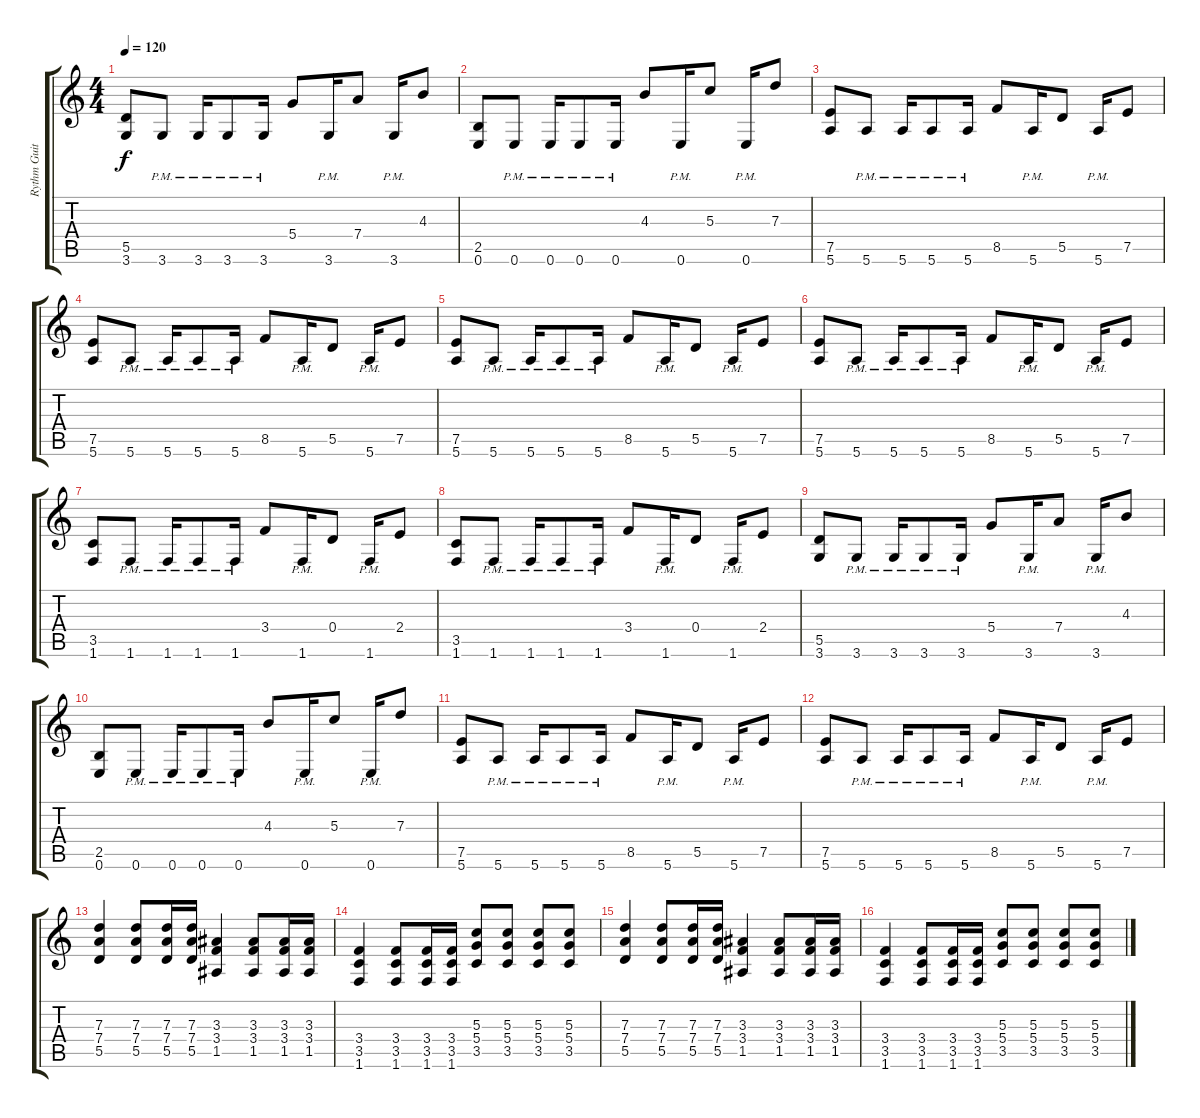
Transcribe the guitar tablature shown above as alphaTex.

\track ("Rythm Guitar" "Rythm Guit") {instrument distortionguitar}
\staff {score tabs}
\tuning (E4 B3 G3 D3 A2 E2) {hide}
\ts (4 4)
\tempo 120
\clef g2
\ks c
(5.5 3.6).8{dy f} 3.6{pm}.8 3.6{pm}.16 3.6{pm}.8 3.6{pm}.16 5.4.8 3.6{pm}.16 7.4.8 3.6{pm}.16 4.3.8 |
(2.5 0.6).8 0.6{pm}.8 0.6{pm}.16 0.6{pm}.8 0.6{pm}.16 4.3.8 0.6{pm}.16 5.3.8 0.6{pm}.16 7.3.8 |
(7.5 5.6).8 5.6{pm}.8 5.6{pm}.16 5.6{pm}.8 5.6{pm}.16 8.5.8 5.6{pm}.16 5.5.8 5.6{pm}.16 7.5.8 |
(7.5 5.6).8 5.6{pm}.8 5.6{pm}.16 5.6{pm}.8 5.6{pm}.16 8.5.8 5.6{pm}.16 5.5.8 5.6{pm}.16 7.5.8 |
(7.5 5.6).8 5.6{pm}.8 5.6{pm}.16 5.6{pm}.8 5.6{pm}.16 8.5.8 5.6{pm}.16 5.5.8 5.6{pm}.16 7.5.8 |
(7.5 5.6).8 5.6{pm}.8 5.6{pm}.16 5.6{pm}.8 5.6{pm}.16 8.5.8 5.6{pm}.16 5.5.8 5.6{pm}.16 7.5.8 |
(3.5 1.6).8 1.6{pm}.8 1.6{pm}.16 1.6{pm}.8 1.6{pm}.16 3.4.8 1.6{pm}.16 0.4.8 1.6{pm}.16 2.4.8 |
(3.5 1.6).8 1.6{pm}.8 1.6{pm}.16 1.6{pm}.8 1.6{pm}.16 3.4.8 1.6{pm}.16 0.4.8 1.6{pm}.16 2.4.8 |
(5.5 3.6).8 3.6{pm}.8 3.6{pm}.16 3.6{pm}.8 3.6{pm}.16 5.4.8 3.6{pm}.16 7.4.8 3.6{pm}.16 4.3.8 |
(2.5 0.6).8 0.6{pm}.8 0.6{pm}.16 0.6{pm}.8 0.6{pm}.16 4.3.8 0.6{pm}.16 5.3.8 0.6{pm}.16 7.3.8 |
(7.5 5.6).8 5.6{pm}.8 5.6{pm}.16 5.6{pm}.8 5.6{pm}.16 8.5.8 5.6{pm}.16 5.5.8 5.6{pm}.16 7.5.8 |
(7.5 5.6).8 5.6{pm}.8 5.6{pm}.16 5.6{pm}.8 5.6{pm}.16 8.5.8 5.6{pm}.16 5.5.8 5.6{pm}.16 7.5.8 |
(7.3 7.4 5.5).4 (7.3 7.4 5.5).8 (7.3 7.4 5.5).16 (7.3 7.4 5.5).16 (3.3 3.4 1.5).4 (3.3 3.4 1.5).8 (3.3 3.4 1.5).16 (3.3 3.4 1.5).16 |
(3.4 3.5 1.6).4 (3.4 3.5 1.6).8 (3.4 3.5 1.6).16 (3.4 3.5 1.6).16 (5.3 5.4 3.5).8 (5.3 5.4 3.5).8 (5.3 5.4 3.5).8 (5.3 5.4 3.5).8 |
(7.3 7.4 5.5).4 (7.3 7.4 5.5).8 (7.3 7.4 5.5).16 (7.3 7.4 5.5).16 (3.3 3.4 1.5).4 (3.3 3.4 1.5).8 (3.3 3.4 1.5).16 (3.3 3.4 1.5).16 |
(3.4 3.5 1.6).4 (3.4 3.5 1.6).8 (3.4 3.5 1.6).16 (3.4 3.5 1.6).16 (5.3 5.4 3.5).8 (5.3 5.4 3.5).8 (5.3 5.4 3.5).8 (5.3 5.4 3.5).8
